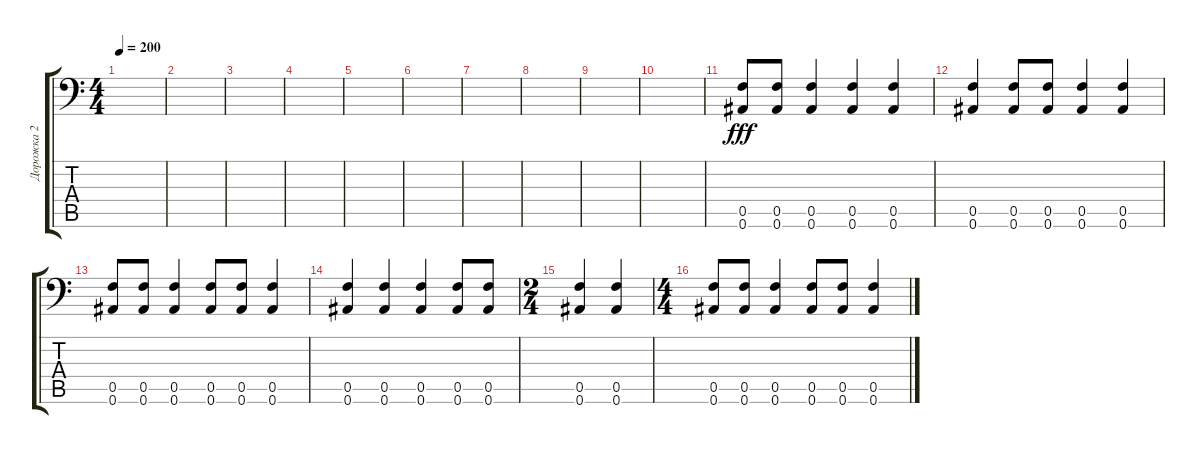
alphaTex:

\track ("Дорожка 2" "Дорожка 2") {instrument distortionguitar}
\staff {score tabs}
\tuning (C4 G3 Eb3 Bb2 F2 Bb1) {hide}
\ts (4 4)
\tempo 200
\clef f4
\ks c
|
|
|
|
|
|
|
|
|
|
(0.5 0.6).8{dy fff} (0.5 0.6).8 (0.5 0.6).4 (0.5 0.6).4 (0.5 0.6).4 |
(0.5 0.6).4 (0.5 0.6).8 (0.5 0.6).8 (0.5 0.6).4 (0.5 0.6).4 |
(0.5 0.6).8 (0.5 0.6).8 (0.5 0.6).4 (0.5 0.6).8 (0.5 0.6).8 (0.5 0.6).4 |
(0.5 0.6).4 (0.5 0.6).4 (0.5 0.6).4 (0.5 0.6).8 (0.5 0.6).8 |
\ts (2 4)
(0.5 0.6).4 (0.5 0.6).4 |
\ts (4 4)
(0.5 0.6).8 (0.5 0.6).8 (0.5 0.6).4 (0.5 0.6).8 (0.5 0.6).8 (0.5 0.6).4
